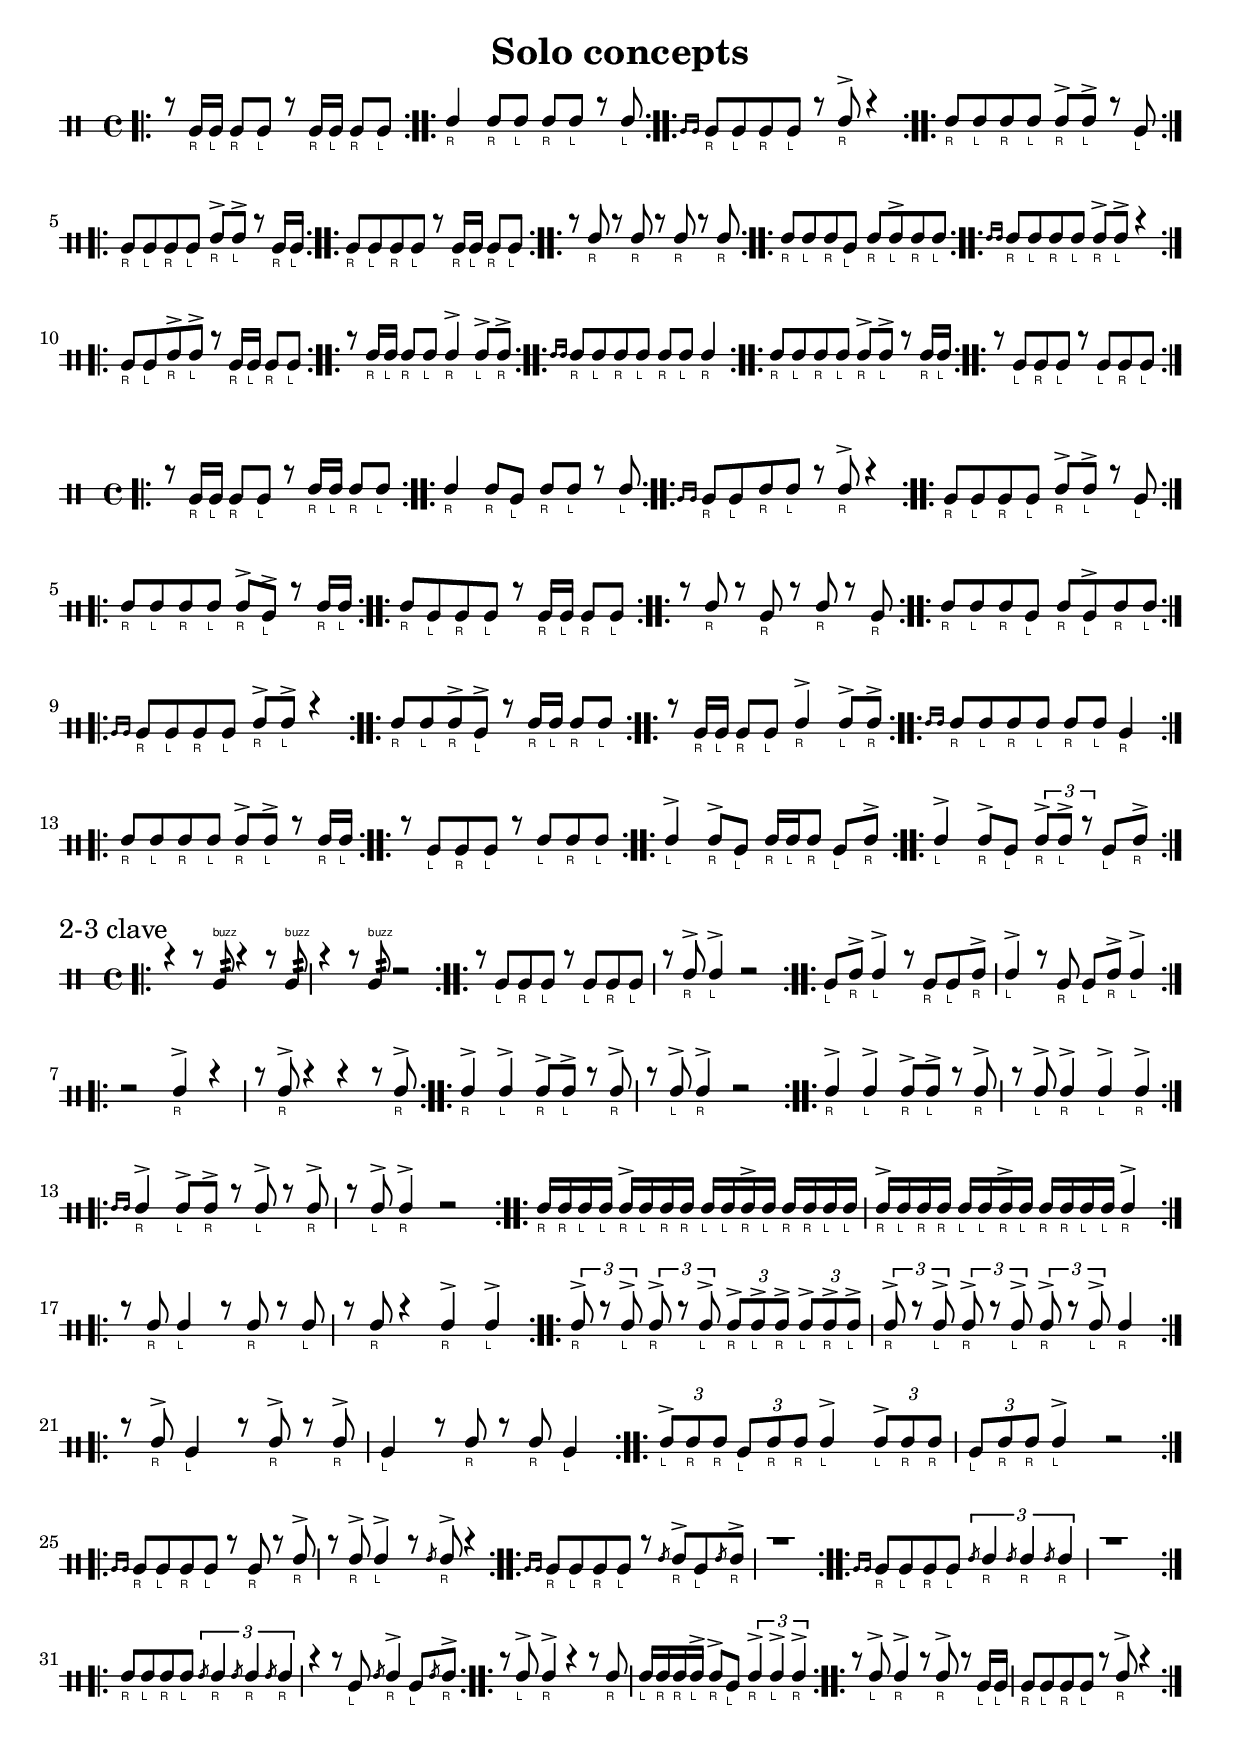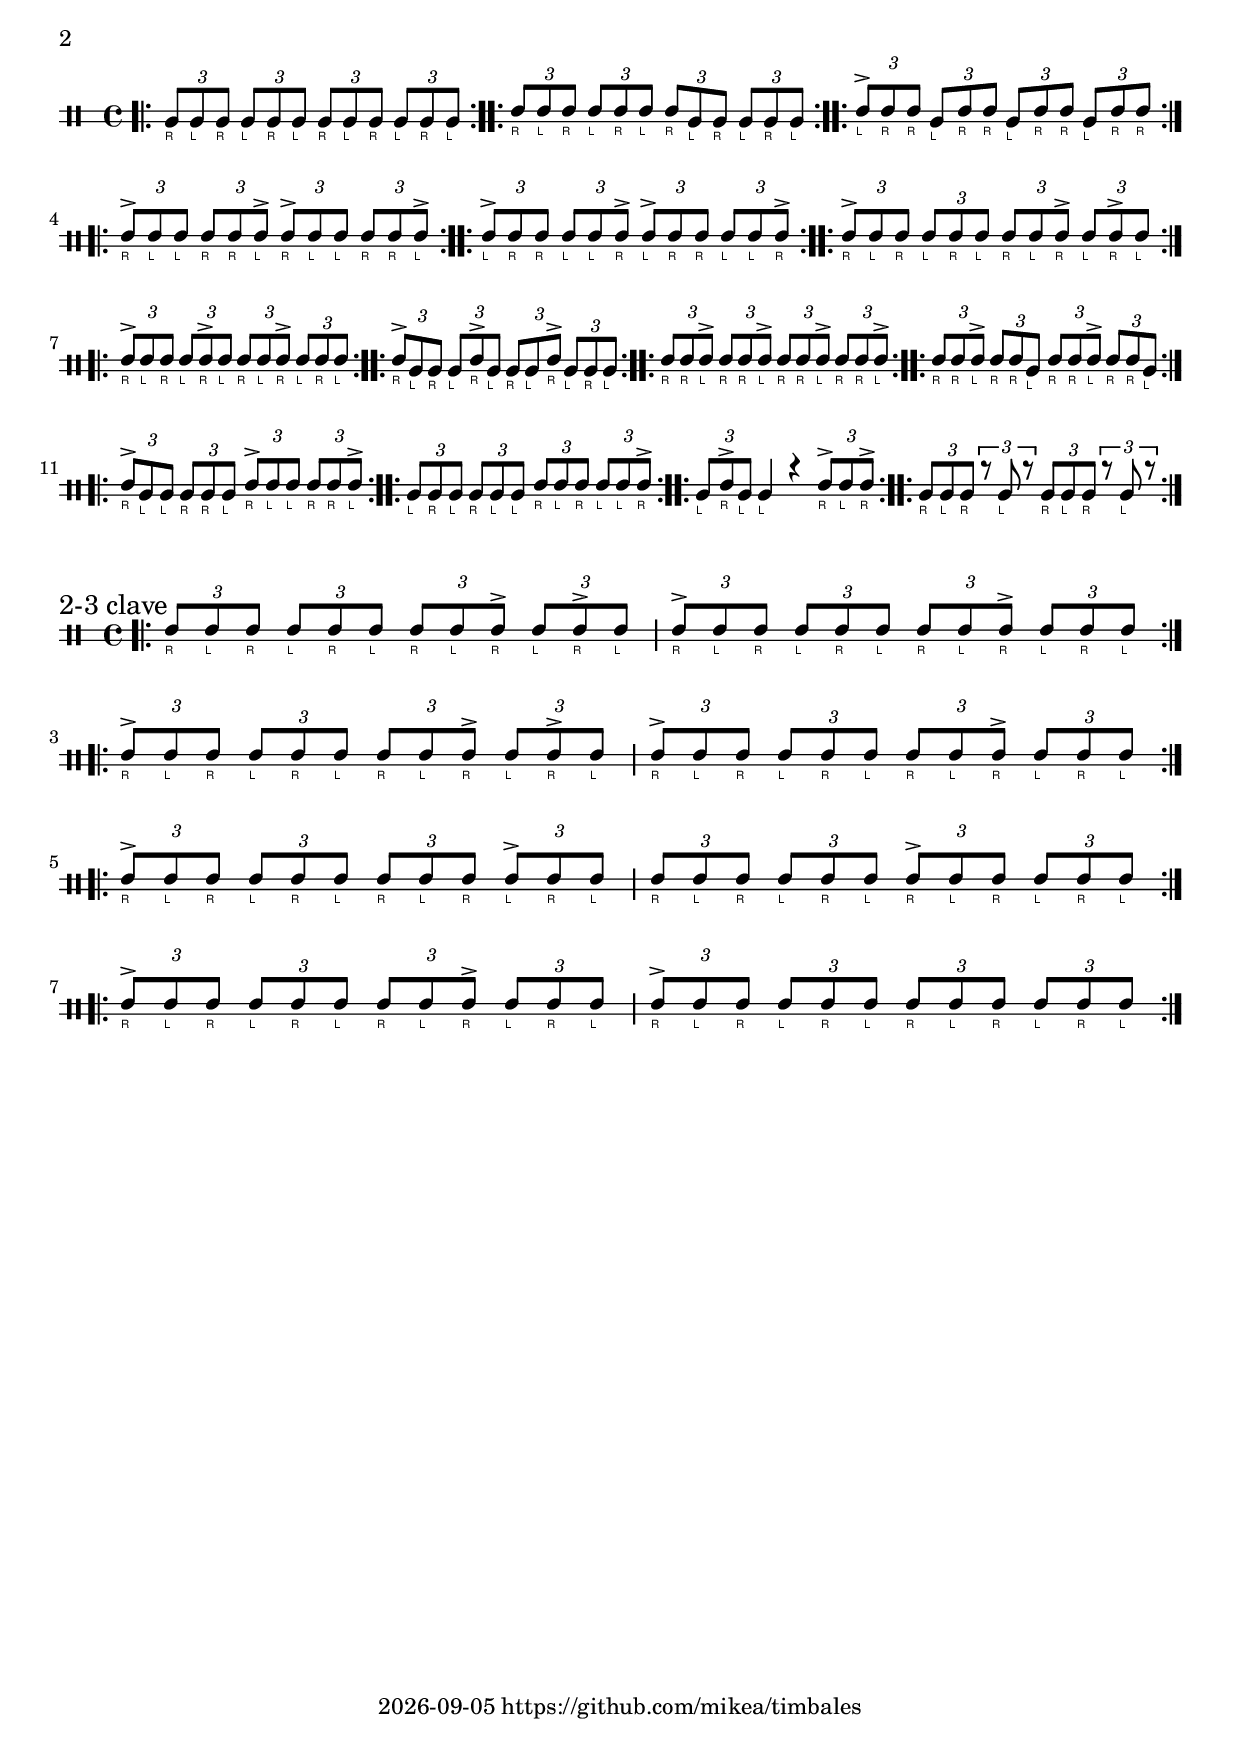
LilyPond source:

\version "2.24.2"

\include "common/all.ly"

date = #(strftime "%Y-%m-%d" (localtime (current-time)))

\header {
  title = "Solo concepts"
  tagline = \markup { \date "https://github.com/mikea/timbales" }
}


% one drum

\newTimbalesStaff \drumVoiceOne \drummode { 
    \bar ".|:"

    r8 timl16_"R" 16_"L" 8_"R" 8_"L" r8 timl16_"R" 16_"L" 8_"R" 8_"L" | \bar ":..:"
    timh4_"R" 8_"R" 8_"L" 8_"R" 8_"L" r8 8_"L"  | \bar ":..:"
    \drag timl8_"R" timl8_"L" timl8_"R" timl8_"L" r8 timh8_"R"^> r4  | \bar ":..:"
    timh8_"R" timh8_"L" timh8_"R" timh8_"L" timh8_"R"^> timh8_"L"^> r8 timl8_"L"  | \bar ":..:"
    
    timl8_"R" timl8_"L" timl8_"R" timl8_"L" timh8_"R"^> timh8_"L"^> r8 timl16_"R" timl16_"L"  | \bar ":..:"
    timl8_"R" timl8_"L" timl8_"R" timl8_"L" r8 timl16_"R" timl16_"L" timl8_"R" timl8_"L"  | \bar ":..:"
    r8 timh8_"R" r8 timh8_"R" r8 timh8_"R" r8 timh8_"R" | \bar ":..:"
    timh8_"R" timh8_"L" timh8_"R" timl8_"L" timh8_"R" timh8_"L"^> timh8_"R" timh8_"L"  | \bar ":..:"
    
    \drag timh8_"R" timh8_"L" timh8_"R" timh8_"L" timh8_"R"^> timh8_"L"^> r4 | \bar ":..:"
    timl8_"R" timl8_"L" timh8_"R"^> timh8_"L"^> r8 timl16_"R" timl16_"L" timl8_"R" timl8_"L" | \bar ":..:"
    r8 timh16_"R" 16_"L" 8_"R" 8_"L" 4_"R"^> 8_"L"^> 8_"R"^> | \bar ":..:"
    \drag timh8_"R" timh8_"L" timh8_"R" timh8_"L" timh8_"R" timh8_"L" timh4_"R" | \bar ":..:"
    
    timh8_"R" timh8_"L" timh8_"R" timh8_"L" timh8_"R"^> timh8_"L"^> r8 timh16_"R" timh16_"L" | \bar ":..:"
    r8 timl8_"L" timl8_"R" timl8_"L" r8 timl8_"L" timl8_"R" timl8_"L" | \bar ":..:"

    \bar ":|."
}

% both timbales

\newTimbalesStaff \drumVoiceOne \drummode { 
    \bar ".|:"

    r8 timl16_"R" 16_"L" 8_"R" 8_"L" r8 timh16_"R" 16_"L" 8_"R" 8_"L" | \bar ":..:"
    timh4_"R" timh8_"R" timl8_"L" timh8_"R" timh8_"L" r8 timh8_"L"  | \bar ":..:"
    \drag timl8_"R" timl8_"L" timh8_"R" timh8_"L" r8 timh8_"R"^> r4  | \bar ":..:"
    timl8_"R" timl8_"L" timl8_"R" timl8_"L" timh8_"R"^> timh8_"L"^> r8 timl8_"L"  | \bar ":..:"

    timh8_"R" timh8_"L" timh8_"R" timh8_"L" timh8_"R"^> timl8_"L"^> r8 timh16_"R" timh16_"L"  | \bar ":..:"
    timh8_"R" timl8_"L" timl8_"R" timl8_"L" r8 timl16_"R" timl16_"L" timl8_"R" timl8_"L"  | \bar ":..:"
    r8 timh8_"R" r8 timl8_"R" r8 timh8_"R" r8 timl8_"R" | \bar ":..:"
    timh8_"R" timh8_"L" timh8_"R" timl8_"L" timh8_"R" timl8_"L"^> timh8_"R" timh8_"L"  | \bar ":..:"

    \drag timl8_"R" timl8_"L" timl8_"R" timl8_"L" timh8_"R"^> timh8_"L"^> r4 | \bar ":..:"
    timh8_"R" timh8_"L" timh8_"R"^> timl8_"L"^> r8 timh16_"R" timh16_"L" timh8_"R" timh8_"L" | \bar ":..:"
    r8 timl16_"R" timl16_"L" timl8_"R" timl8_"L" timh4_"R"^> timh8_"L"^> timh8_"R"^> | \bar ":..:"
    \drag timh8_"R" timh8_"L" timh8_"R" timh8_"L" timh8_"R" timh8_"L" timl4_"R" | \bar ":..:"

    timh8_"R" timh8_"L" timh8_"R" timh8_"L" timh8_"R"^> timh8_"L"^> r8 timh16_"R" timh16_"L" | \bar ":..:"
    r8 timl8_"L" timl8_"R" timl8_"L" r8 timh8_"L" timh8_"R" timh8_"L" | \bar ":..:"
    timh4_"L"^> timh8_"R"^> timl8_"L" timh16_"R" timh16_"L" timh8_"R" timl8_"L" timh8_"R"^> | \bar ":..:"
    timh4_"L"^> timh8_"R"^> timl8_"L" \tuplet 3/2 { timh8_"R"^> timh8_"L"^> r8  } timl8_"L" timh8_"R"^> | \bar ":..:"

    \bar ":|."
}

% 2 bars

\newTimbalesStaff \drumVoiceOne \drummode { 
    \sectionLabel "2-3 clave"
    \bar ".|:"

    r4 r8 timl8:32^"buzz" r4 r8 timl8:32^"buzz" | r4 r8 timl8:32^"buzz" r2 | \bar ":..:"
    r8 timl8_"L" timl8_"R" timl8_"L" r8 timl8_"L" timl8_"R" timl8_"L" | r8 timh8_"R"^> timh4_"L"^> r2 | \bar ":..:"

    timl8_"L" timh8_"R"^> timh4_"L"^> r8 timl8_"R" timl8_"L" timh8_"R"^> | timh4_"L"^> r8 timl8_"R" timl8_"L" timh8_"R"^> timh4_"L"^> | \bar ":..:"
    r2 timh4_"R"^> r4 | r8 timh8_"R"^> r4 r4 r8 timh8_"R"^> | \bar ":..:"


    timh4_"R"^> timh4_"L"^> timh8_"R"^> timh8_"L"^> r8 timh8_"R"^> | r8 timh8_"L"^> timh4_"R"^> r2 | \bar ":..:"
    timh4_"R"^> timh4_"L"^> timh8_"R"^> timh8_"L"^> r8 timh8_"R"^> | r8 timh8_"L"^> timh4_"R"^> timh4_"L"^> timh4_"R"^> | \bar ":..:"

    \drag timh4_"R"^> timh8_"L"^> timh8_"R"^> r8 timh8_"L"^> r8 timh8_"R"^> | r8 timh8_"L"^> timh4_"R"^> r2 | \bar ":..:"
    timh16_"R" timh16_"R" timh16_"L" timh16_"L" 
    timh16_"R"^> timh16_"L" timh16_"R" timh16_"R" 
    timh16_"L" timh16_"L" timh16_"R"^> timh16_"L" 
    timh16_"R" timh16_"R" timh16_"L" timh16_"L" |
    timh16_"R"^> timh16_"L" timh16_"R" timh16_"R" 
    timh16_"L" timh16_"L" timh16_"R"^> timh16_"L" 
    timh16_"R" timh16_"R" timh16_"L" timh16_"L" 
    timh4_"R"^> | \bar ":..:"


    r8 timh8_"R" timh4_"L" r8 timh8_"R" r8 timh8_"L" | r8 timh8_"R" r4 timh4_"R"^> timh4_"L"^> | \bar ":..:"
    \tuplet 3/2 { timh8_"R"^> r8 timh8_"L"^> } \tuplet 3/2 { timh8_"R"^> r8 timh8_"L"^> } 
    \tuplet 3/2 { timh8_"R"^> timh8_"L"^> timh8_"R"^> } \tuplet 3/2 { timh8_"L"^> timh8_"R"^> timh8_"L"^> } |
    \tuplet 3/2 { timh8_"R"^> r8 timh8_"L"^> } \tuplet 3/2 { timh8_"R"^> r8 timh8_"L"^> } 
    \tuplet 3/2 { timh8_"R"^> r8 timh8_"L"^> } timh4_"R" | \bar ":..:"
    \break

    r8 timh8_"R"^> timl4_"L" r8 timh8_"R"^> r8 timh8_"R"^> | timl4_"L" r8 timh8_"R" r8 timh8_"R" timl4_"L" | \bar ":..:"

    \tuplet 3/2 { timh8_"L"^> timh8_"R" timh8_"R" } \tuplet 3/2 { timl8_"L" timh8_"R" timh8_"R" }
    timh4_"L"^> \tuplet 3/2 { timh8_"L"^> timh8_"R" timh8_"R" } |
    \tuplet 3/2 { timl8_"L" timh8_"R" timh8_"R" } timh4_"L"^> r2 | \bar ":..:"

    \break


    \drag timl8_"R" timl8_"L" timl8_"R" timl8_"L" r8 timl8_"R" r8 timh8_"R"^> | r8 timh8_"R"^> timh4_"L"^> r8 \flam timh8_"R"^> r4 | \bar ":..:"
    \drag timl8_"R" timl8_"L" timl8_"R" timl8_"L" r8 \flam timh8_"R"^> timl8_"L" \flam timh8_"R"^> | r1 | \bar ":..:"


    \drag timl8_"R" timl8_"L" timl8_"R" timl8_"L" \tuplet 3/2 { \flam timh4_"R" \flam timh4_"R" \flam timh4_"R" }  | r1 | \bar ":..:"
    timh8_"R" timh8_"L" timh8_"R" timh8_"L" \tuplet 3/2 { \flam timh4_"R" \flam timh4_"R" \flam timh4_"R" }  | r4 r8 timl8_"L" \flam timh4_"R"^> timl8_"L" \flam timh8_"R"^> | \bar ":..:"

    r8 timh8_"L"^> timh4_"R"^> r4 r8 timh8_"R" | timh16_"L" timh16_"R" timh16_"R" timh16_"L"^> timh8_"R"^> timl8_"L" \tuplet 3/2 { timh4_"R"^> timh4_"L"^> timh4_"R"^> } | \bar ":..:"
    r8 timh8_"L"^> timh4_"R"^> r8 timh8_"R"^> r8 timl16_"L" timl16_"L" | timl8_"R" timl8_"L" timl8_"R" timl8_"L" r8 timh8_"R"^> r4 | \bar ":..:"

    \bar ":|."
}

% 1 bar triplets

\newTimbalesStaff \drumVoiceOne \drummode { 
    \bar ".|:"

    \tuplet 3/2 { timl8_"R" timl8_"L" timl8_"R" } 
    \tuplet 3/2 { timl8_"L" timl8_"R" timl8_"L" } 
    \tuplet 3/2 { timl8_"R" timl8_"L" timl8_"R" } 
    \tuplet 3/2 { timl8_"L" timl8_"R" timl8_"L" } \bar ":..:"

    \tuplet 3/2 { timh8_"R" timh8_"L" timh8_"R" } 
    \tuplet 3/2 { timh8_"L" timh8_"R" timh8_"L" } 
    \tuplet 3/2 { timh8_"R" timl8_"L" timl8_"R" } 
    \tuplet 3/2 { timl8_"L" timl8_"R" timl8_"L" } \bar ":..:"


    \tuplet 3/2 { timh8_"L"^> timh8_"R" timh8_"R" } 
    \tuplet 3/2 { timl8_"L" timh8_"R" timh8_"R" } 
    \tuplet 3/2 { timl8_"L" timh8_"R" timh8_"R" } 
    \tuplet 3/2 { timl8_"L" timh8_"R" timh8_"R" } \bar ":..:"

    \tuplet 3/2 { timh8_"R"^> timh8_"L" timh8_"L" } 
    \tuplet 3/2 { timh8_"R" timh8_"R" timh8_"L"^> } 
    \tuplet 3/2 { timh8_"R"^> timh8_"L" timh8_"L" } 
    \tuplet 3/2 { timh8_"R" timh8_"R" timh8_"L"^> } \bar ":..:"


    \tuplet 3/2 { timh8_"L"^> timh8_"R" timh8_"R" } 
    \tuplet 3/2 { timh8_"L" timh8_"L" timh8_"R"^> } 
    \tuplet 3/2 { timh8_"L"^> timh8_"R" timh8_"R" } 
    \tuplet 3/2 { timh8_"L" timh8_"L" timh8_"R"^> } \bar ":..:"

    \tuplet 3/2 { timh8_"R"^> timh8_"L" timh8_"R" } 
    \tuplet 3/2 { timh8_"L" timh8_"R" timh8_"L" } 
    \tuplet 3/2 { timh8_"R" timh8_"L" timh8_"R"^> } 
    \tuplet 3/2 { timh8_"L" timh8_"R"^> timh8_"L" } \bar ":..:"


    \tuplet 3/2 { timh8_"R"^> timh8_"L" timh8_"R" } 
    \tuplet 3/2 { timh8_"L" timh8_"R"^> timh8_"L" } 
    \tuplet 3/2 { timh8_"R" timh8_"L" timh8_"R"^> } 
    \tuplet 3/2 { timh8_"L" timh8_"R" timh8_"L" } \bar ":..:"

    \tuplet 3/2 { timh8_"R"^> timl8_"L" timl8_"R" } 
    \tuplet 3/2 { timl8_"L" timh8_"R"^> timl8_"L" } 
    \tuplet 3/2 { timl8_"R" timl8_"L" timh8_"R"^> } 
    \tuplet 3/2 { timl8_"L" timl8_"R" timl8_"L" } \bar ":..:"


    \tuplet 3/2 { timh8_"R" timh8_"R" timh8_"L"^> } 
    \tuplet 3/2 { timh8_"R" timh8_"R" timh8_"L"^> } 
    \tuplet 3/2 { timh8_"R" timh8_"R" timh8_"L"^> } 
    \tuplet 3/2 { timh8_"R" timh8_"R" timh8_"L"^> } \bar ":..:"

    \tuplet 3/2 { timh8_"R" timh8_"R" timh8_"L"^> } 
    \tuplet 3/2 { timh8_"R" timh8_"R" timl8_"L" } 
    \tuplet 3/2 { timh8_"R" timh8_"R" timh8_"L"^> } 
    \tuplet 3/2 { timh8_"R" timh8_"R" timl8_"L" } \bar ":..:"


    \tuplet 3/2 { timh8_"R"^> timl8_"L" timl8_"L" } 
    \tuplet 3/2 { timl8_"R" timl8_"R" timl8_"L" } 
    \tuplet 3/2 { timh8_"R"^> timh8_"L" timh8_"L" } 
    \tuplet 3/2 { timh8_"R" timh8_"R" timh8_"L"^> } \bar ":..:"

    \tuplet 3/2 { timl8_"L" timl8_"R" timl8_"L" } 
    \tuplet 3/2 { timl8_"R" timl8_"L" timl8_"L" } 
    \tuplet 3/2 { timh8_"R" timh8_"L" timh8_"R" } 
    \tuplet 3/2 { timh8_"L" timh8_"L" timh8_"R"^> } \bar ":..:"


    \tuplet 3/2 { timl8_"L" timh8_"R"^> timl8_"L" } 
    timl4_"L"
    r4
    \tuplet 3/2 { timh8_"R"^> timh8_"L" timh8_"R"^> } \bar ":..:"

    \tuplet 3/2 { timl8_"R" timl8_"L" timl8_"R" } 
    \tuplet 3/2 { r8 timl8_"L" r8 } 
    \tuplet 3/2 { timl8_"R" timl8_"L" timl8_"R" } 
    \tuplet 3/2 { r timl8_"L" r } \bar ":..:"

    \bar ":|."
}


% 2 bar triplets

\newTimbalesStaff \drumVoiceOne \drummode { 
    \sectionLabel "2-3 clave"
    \bar ".|:"

    \tuplet 3/2 { timh8_"R" timh8_"L" timh8_"R" } 
    \tuplet 3/2 { timh8_"L" timh8_"R" timh8_"L" } 
    \tuplet 3/2 { timh8_"R" timh8_"L" timh8_"R"^> } 
    \tuplet 3/2 { timh8_"L" timh8_"R"^> timh8_"L" } |

    \tuplet 3/2 { timh8_"R"^> timh8_"L" timh8_"R" } 
    \tuplet 3/2 { timh8_"L" timh8_"R" timh8_"L" } 
    \tuplet 3/2 { timh8_"R" timh8_"L" timh8_"R"^> } 
    \tuplet 3/2 { timh8_"L" timh8_"R" timh8_"L" } \bar ":..:"

    \break

    \tuplet 3/2 { timh8_"R"^> timh8_"L" timh8_"R" } 
    \tuplet 3/2 { timh8_"L" timh8_"R" timh8_"L" } 
    \tuplet 3/2 { timh8_"R" timh8_"L" timh8_"R"^> } 
    \tuplet 3/2 { timh8_"L" timh8_"R"^> timh8_"L" } |

    \tuplet 3/2 { timh8_"R"^> timh8_"L" timh8_"R" } 
    \tuplet 3/2 { timh8_"L" timh8_"R" timh8_"L" } 
    \tuplet 3/2 { timh8_"R" timh8_"L" timh8_"R"^> } 
    \tuplet 3/2 { timh8_"L" timh8_"R" timh8_"L" } \bar ":..:"

    \break

    \tuplet 3/2 { timh8_"R"^> timh8_"L" timh8_"R" } 
    \tuplet 3/2 { timh8_"L" timh8_"R" timh8_"L" } 
    \tuplet 3/2 { timh8_"R" timh8_"L" timh8_"R" } 
    \tuplet 3/2 { timh8_"L"^> timh8_"R" timh8_"L" } |

    \tuplet 3/2 { timh8_"R" timh8_"L" timh8_"R" } 
    \tuplet 3/2 { timh8_"L" timh8_"R" timh8_"L" } 
    \tuplet 3/2 { timh8_"R"^> timh8_"L" timh8_"R" } 
    \tuplet 3/2 { timh8_"L" timh8_"R" timh8_"L" } \bar ":..:"

    \break

    \tuplet 3/2 { timh8_"R"^> timh8_"L" timh8_"R" } 
    \tuplet 3/2 { timh8_"L" timh8_"R" timh8_"L" } 
    \tuplet 3/2 { timh8_"R" timh8_"L" timh8_"R"^> } 
    \tuplet 3/2 { timh8_"L" timh8_"R" timh8_"L" } |

    \tuplet 3/2 { timh8_"R"^> timh8_"L" timh8_"R" } 
    \tuplet 3/2 { timh8_"L" timh8_"R" timh8_"L" } 
    \tuplet 3/2 { timh8_"R" timh8_"L" timh8_"R" } 
    \tuplet 3/2 { timh8_"L" timh8_"R" timh8_"L" } \bar ":..:"


    \bar ":|."
}
